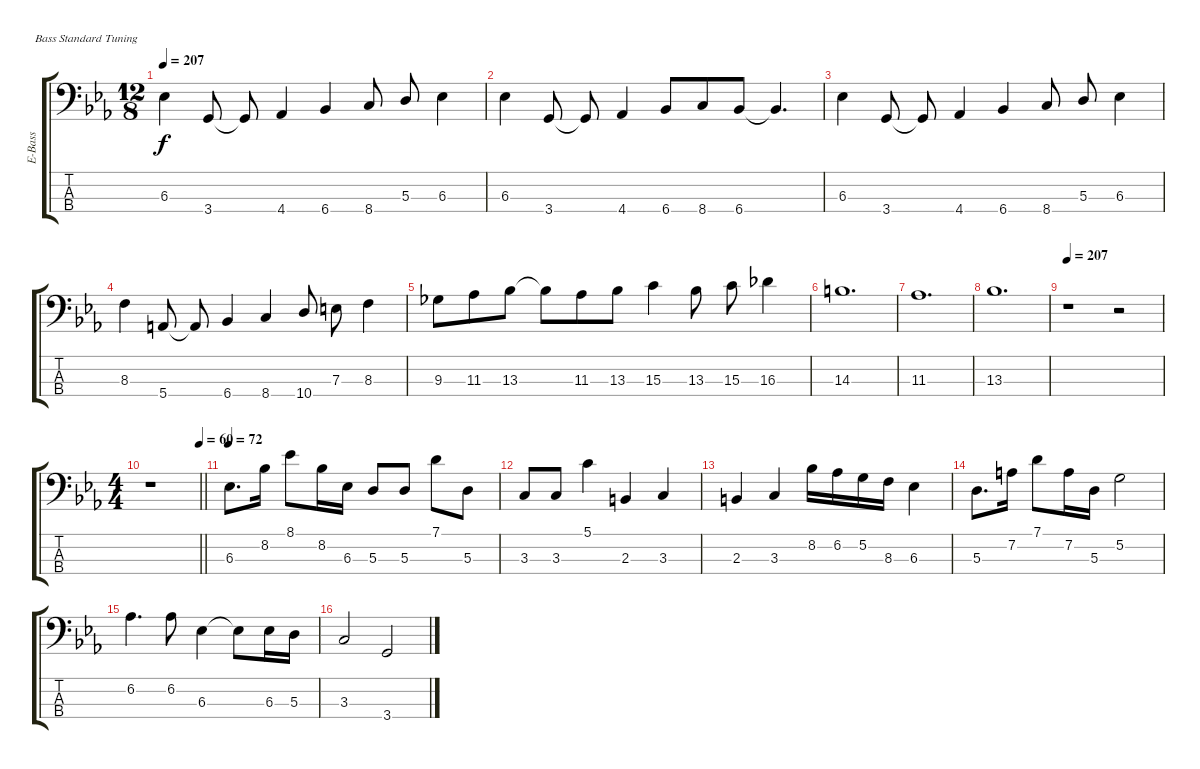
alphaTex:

\bracketExtendMode groupsimilarinstruments
\otherSystemsTrackNameOrientation horizontal
\track ("Bass" "E-Bass") {instrument electricbasspick}
\staff {score tabs}
\tuning (G2 D2 A1 E1)
\ts (12 8)
\tempo 207
\clef f4
\ks eb
6.3{acc b}.4{dy f beam Down} 3.4{acc forcenatural}.8{beam Up} 3.4{t acc forcenatural}.8{beam Up} 4.4{acc b}.4{beam Up} 6.4{acc b}.4{beam Up} 8.4{acc forcenatural}.8{beam Up} 5.3{acc forcenatural}.8{beam Up} 6.3{acc b}.4{beam Down} |
6.3{acc b}.4{beam Down} 3.4{acc forcenatural}.8{beam Up} 3.4{t acc forcenatural}.8{beam Up} 4.4{acc b}.4{beam Up} 6.4{acc b}.8{beam Up} 8.4{acc forcenatural}.8{beam Up} 6.4{acc b}.8{beam Up} 6.4{t acc b}.4{d beam Up} |
6.3{acc b}.4{beam Down} 3.4{acc forcenatural}.8{beam Up} 3.4{t acc forcenatural}.8{beam Up} 4.4{acc b}.4{beam Up} 6.4{acc b}.4{beam Up} 8.4{acc forcenatural}.8{beam Up} 5.3{acc forcenatural}.8{beam Up} 6.3{acc b}.4{beam Down} |
8.3{acc forcenatural}.4{beam Down} 5.4{acc forcenatural}.8{beam Up} 5.4{t acc forcenatural}.8{beam Up} 6.4{acc b}.4{beam Up} 8.4{acc forcenatural}.4{beam Up} 10.4{acc forcenatural}.8{beam Up} 7.3{acc forcenatural}.8{beam Down} 8.3{acc forcenatural}.4{beam Down} |
9.3{acc b}.8{beam Down} 11.3{acc b}.8{beam Down} 13.3{acc b}.8{beam Down} 13.3{t acc b}.8{beam Down} 11.3{acc b}.8{beam Down} 13.3{acc b}.8{beam Down} 15.3{acc forcenatural}.4{beam Down} 13.3{acc b}.8{beam Down} 15.3{acc forcenatural}.8{beam Down} 16.3{acc b}.4{beam Down} |
14.3{acc forcenatural}.1{d beam Down} |
11.3{acc b}.1{d beam Down} |
13.3{acc b}.1{d beam Down} |
\tempo 207
r.1{beam Down} r.2{beam Down} |
\ts (4 4)
\tempo (60 1)
\barLineRight lightlight
r.1{beam Down} |
\tempo 72
6.3{acc b}.8{d beam Down} 8.2{acc b}.16{beam Down} 8.1{acc b}.8{beam Down} 8.2{acc b}.16{beam Down} 6.3{acc b}.16{beam Down} 5.3{acc forcenatural}.8{beam Up} 5.3{acc forcenatural}.8{beam Up} 7.1{acc forcenatural}.8{beam Down} 5.3{acc forcenatural}.8{beam Down} |
3.3{acc forcenatural}.8{beam Up} 3.3{acc forcenatural}.8{beam Up} 5.1{acc forcenatural}.4{beam Down} 2.3{acc forcenatural}.4{beam Up} 3.3{acc forcenatural}.4{beam Up} |
2.3{acc forcenatural}.4{beam Up} 3.3{acc forcenatural}.4{beam Up} 8.2{acc b}.16{beam Down} 6.2{acc b}.16{beam Down} 5.2{acc forcenatural}.16{beam Down} 8.3{acc forcenatural}.16{beam Down} 6.3{acc b}.4{beam Down} |
5.3{acc forcenatural}.8{d beam Down} 7.2{acc forcenatural}.16{beam Down} 7.1{acc forcenatural}.8{beam Down} 7.2{acc forcenatural}.16{beam Down} 5.3{acc forcenatural}.16{beam Down} 5.2{acc forcenatural}.2{beam Down} |
6.2{acc b}.4{d beam Down} 6.2{acc b}.8{beam Down} 6.3{acc b}.4{beam Down} 6.3{t acc b}.8{beam Down} 6.3{acc b}.16{beam Down} 5.3{acc forcenatural}.16{beam Down} |
3.3{acc forcenatural}.2{beam Up} 3.4{acc forcenatural}.2{beam Up}
